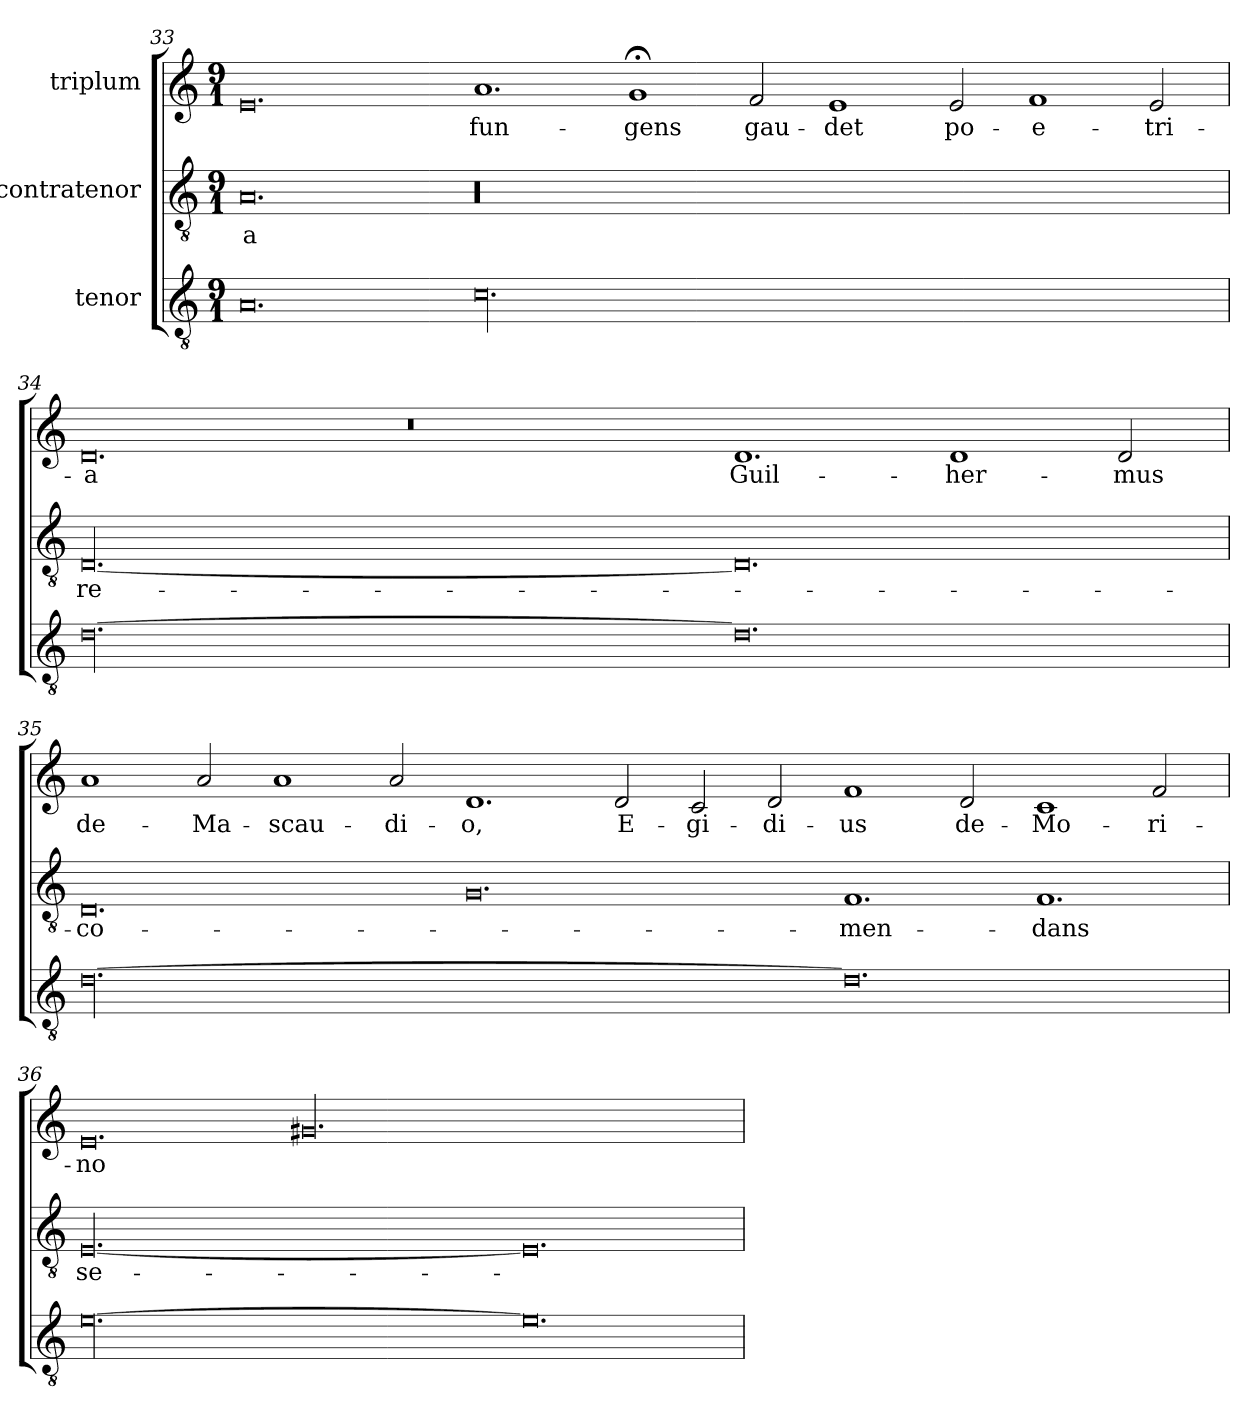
**kern	**kern	**text	**kern	**text
*part3	*part2	*part2	*part1	*part1
*staff3	*staff2	*staff2	*staff1	*staff1
*I"tenor	*I"contratenor	*	*I"triplum	*
!!LO:LB:g=z
*clefGv2	*clefGv2	*	*clefG2	*
*k[]	*k[]	*	*k[]	*
*C:	*C:	*	*C:	*
*M9/1	*M9/1	*	*M9/1	*
=33	=33	=33	=33	=33
0.A/	0.A/	-a	0.e/	.
00.c\	00.r	.	1.a/	fun-
.	.	.	1g;</	-gens
.	.	.	2f/	gau-
.	.	.	1e/	-det
.	.	.	2e/	po-
.	.	.	1f/	-e-
.	.	.	2e/	-tri-
=34	=34	=34	=34	=34
[00.d\	[00.D/	re-	0.d/	-a
.	.	.	0.r	.
0.d\]	0.D/]	.	1.d/	Guil-
.	.	.	1d/	-her-
.	.	.	2d/	-mus
!!LO:PB:g=z
=35	=35	=35	=35	=35
[00.d\	0.D/	-co-	1a/	de-
.	.	.	2a/	Ma-
.	.	.	1a/	-scau-
.	.	.	2a/	-di-
.	0.G/	.	1.d/	-o,
.	.	.	2d/	E-
.	.	.	2c/	-gi-
.	.	.	2d/	-di-
0.d\]	1.F/	-men-	1f/	-us
.	.	.	2d/	de-
.	1.F/	-dans	1c/	Mo-
.	.	.	2f/	-ri-
=36	=36	=36	=36	=36
[00.e\	[00.E/	se-	0.e/	-no
.	.	.	00.g#X/	.
0.e\]	0.E/]	.	.	.
=	=	=	=	=
*-	*-	*-	*-	*-
